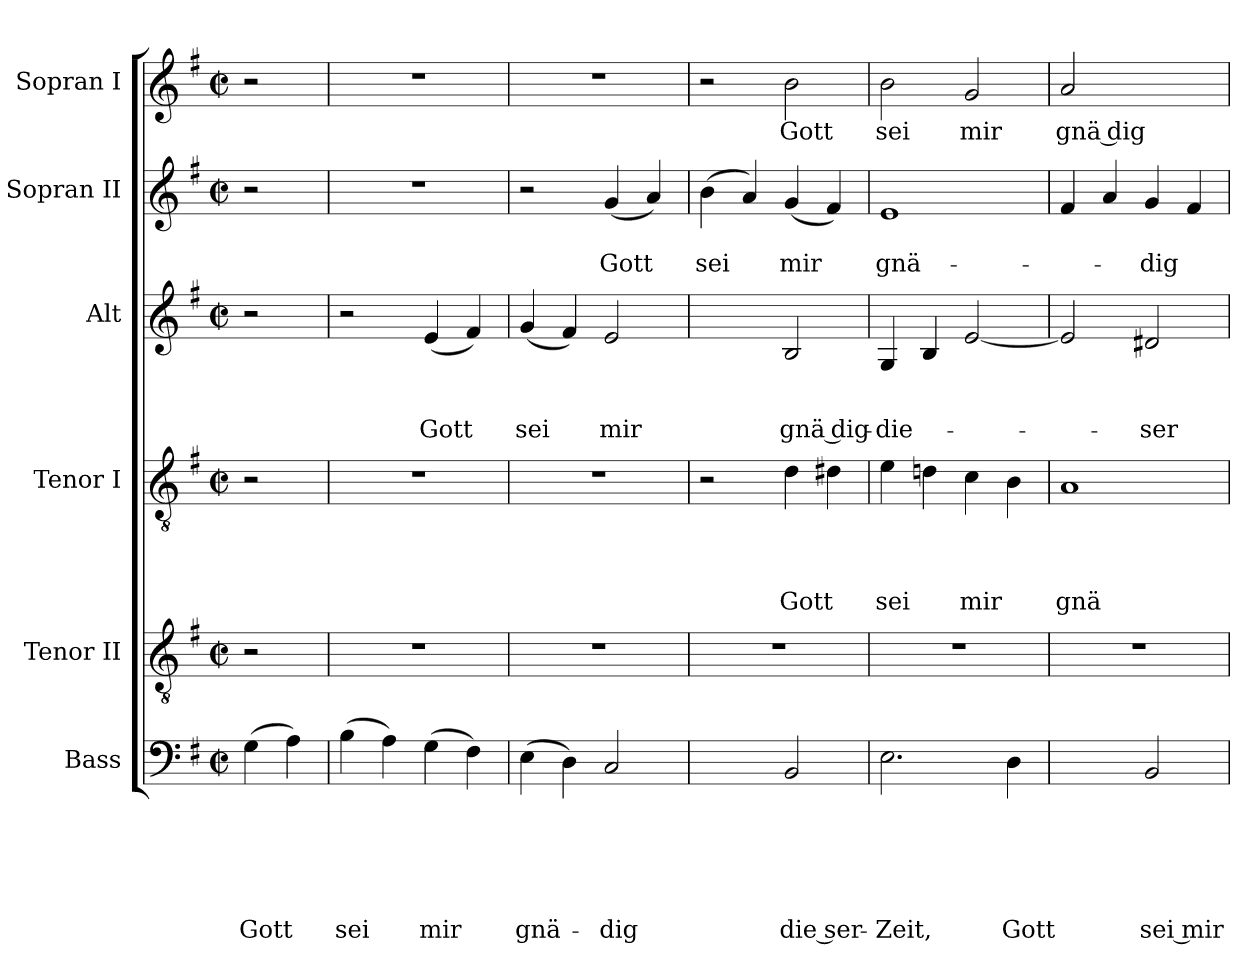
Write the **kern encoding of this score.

**kern	**text	**text	**text	**text	**text	**text	**kern	**kern	**text	**text	**text	**text	**kern	**text	**text	**text	**kern	**text	**text	**kern	**text
*part6	*part6	*part6	*part6	*part6	*part6	*part6	*part5	*part4	*part4	*part4	*part4	*part4	*part3	*part3	*part3	*part3	*part2	*part2	*part2	*part1	*part1
*staff6	*staff6	*staff6	*staff6	*staff6	*staff6	*staff6	*staff5	*staff4	*staff4	*staff4	*staff4	*staff4	*staff3	*staff3	*staff3	*staff3	*staff2	*staff2	*staff2	*staff1	*staff1
*I"Bass	*	*	*	*	*	*	*I"Tenor II	*I"Tenor I	*	*	*	*	*I"Alt	*	*	*	*I"Sopran II	*	*	*I"Sopran I	*
*clefF4	*	*	*	*	*	*	*clefGv2	*clefGv2	*	*	*	*	*clefG2	*	*	*	*clefG2	*	*	*clefG2	*
*k[f#]	*	*	*	*	*	*	*k[f#]	*k[f#]	*	*	*	*	*k[f#]	*	*	*	*k[f#]	*	*	*k[f#]	*
*G:	*	*	*	*	*	*	*G:	*G:	*	*	*	*	*G:	*	*	*	*G:	*	*	*G:	*
*M2/2	*	*	*	*	*	*	*M2/2	*M2/2	*	*	*	*	*M2/2	*	*	*	*M2/2	*	*	*M2/2	*
*met(c|)	*	*	*	*	*	*	*met(c|)	*met(c|)	*	*	*	*	*met(c|)	*	*	*	*met(c|)	*	*	*met(c|)	*
=1	=1	=1	=1	=1	=1	=1	=1	=1	=1	=1	=1	=1	=1	=1	=1	=1	=1	=1	=1	=1	=1
!	!	!	!	!	!	!LO:LY:b	!	!	!	!	!	!	!	!	!	!	!	!	!	!	!
(>4G\	.	.	.	.	.	Gott	2r	2r	.	.	.	.	2r	.	.	.	2r	.	.	2r	.
4A\)	.	.	.	.	.	.	.	.	.	.	.	.	.	.	.	.	.	.	.	.	.
=2	=2	=2	=2	=2	=2	=2	=2	=2	=2	=2	=2	=2	=2	=2	=2	=2	=2	=2	=2	=2	=2
!	!	!	!	!	!	!LO:LY:b	!	!	!	!	!	!	!	!	!	!	!	!	!	!	!
(>4B\	.	.	.	.	.	sei	1r	1r	.	.	.	.	2r	.	.	.	1r	.	.	1r	.
4A\)	.	.	.	.	.	.	.	.	.	.	.	.	.	.	.	.	.	.	.	.	.
!	!	!	!	!	!	!LO:LY:b	!	!	!	!	!	!	!	!	!	!LO:LY:b	!	!	!	!	!
(>4G\	.	.	.	.	.	mir	.	.	.	.	.	.	(<4e/	.	.	Gott	.	.	.	.	.
4F#\)	.	.	.	.	.	.	.	.	.	.	.	.	4f#/)	.	.	.	.	.	.	.	.
=3	=3	=3	=3	=3	=3	=3	=3	=3	=3	=3	=3	=3	=3	=3	=3	=3	=3	=3	=3	=3	=3
!	!	!	!	!	!	!LO:LY:b	!	!	!	!	!	!	!	!	!	!LO:LY:b	!	!	!	!	!
(>4E\	.	.	.	.	.	gnä-	1r	1r	.	.	.	.	(<4g/	.	.	sei	2r	.	.	1r	.
4D\)	.	.	.	.	.	.	.	.	.	.	.	.	4f#/)	.	.	.	.	.	.	.	.
!	!	!	!	!	!	!LO:LY:b	!	!	!	!	!	!	!	!	!	!LO:LY:b	!	!	!LO:LY:b	!	!
2C/	.	.	.	.	.	-dig	.	.	.	.	.	.	2e/	.	.	mir	(<4g/	.	Gott	.	.
.	.	.	.	.	.	.	.	.	.	.	.	.	.	.	.	.	4a/)	.	.	.	.
=4	=4	=4	=4	=4	=4	=4	=4	=4	=4	=4	=4	=4	=4	=4	=4	=4	=4	=4	=4	=4	=4
!	!	!	!	!	!	!	!	!	!	!	!	!	!	!	!	!	!	!	!LO:LY:b	!	!
2ryy	.	.	.	.	.	.	1r	2r	.	.	.	.	2ryy	.	.	.	(>4b\	.	sei	2r	.
.	.	.	.	.	.	.	.	.	.	.	.	.	.	.	.	.	4a/)	.	.	.	.
!	!	!	!	!	!	!LO:LY:b:rj	!	!	!	!	!	!LO:LY:b	!	!	!	!LO:LY:b:rj	!	!	!LO:LY:b	!	!LO:LY:b
2BB/	.	.	.	.	.	die ser-	.	4d\	.	.	.	Gott	2B/	.	.	gnä dig-	(<4g/	.	mir	2b\	Gott
.	.	.	.	.	.	.	.	4d#X\	.	.	.	.	.	.	.	.	4f#/)	.	.	.	.
=5	=5	=5	=5	=5	=5	=5	=5	=5	=5	=5	=5	=5	=5	=5	=5	=5	=5	=5	=5	=5	=5
!	!	!	!	!	!	!LO:LY:b	!	!	!	!	!	!LO:LY:b	!	!	!	!LO:LY:b	!	!	!LO:LY:b	!	!LO:LY:b
2.E\	.	.	.	.	.	-Zeit,	1r	4e\	.	.	.	sei	4G/	.	.	-die-	1e	.	gnä-	2b\	sei
.	.	.	.	.	.	.	.	4dn\	.	.	.	.	4B/	.	.	.	.	.	.	.	.
!	!	!	!	!	!	!	!	!	!	!	!	!LO:LY:b	!	!	!	!	!	!	!	!	!LO:LY:b
.	.	.	.	.	.	.	.	4c\	.	.	.	mir	[<2e/	.	.	.	.	.	.	2g/	mir
!	!	!	!	!	!	!LO:LY:b	!	!	!	!	!	!	!	!	!	!	!	!	!	!	!
4D\	.	.	.	.	.	Gott	.	4B\	.	.	.	.	.	.	.	.	.	.	.	.	.
!!LO:LB:g=z
=6	=6	=6	=6	=6	=6	=6	=6	=6	=6	=6	=6	=6	=6	=6	=6	=6	=6	=6	=6	=6	=6
!	!	!	!	!	!	!	!	!	!	!	!	!LO:LY:b	!	!	!	!	!	!	!	!	!LO:LY:b
2ryy	.	.	.	.	.	.	1r	1A	.	.	.	gnä-	2e/]	.	.	.	4f#/	.	.	2a/	gnä dig-
.	.	.	.	.	.	.	.	.	.	.	.	.	.	.	.	.	4a/	.	.	.	.
!	!	!	!	!	!	!LO:LY:b:rj	!	!	!	!	!	!	!	!	!	!LO:LY:b	!	!	!LO:LY:b	!	!
2BB/	.	.	.	.	.	sei mir	.	.	.	.	.	.	2d#X/	.	.	-ser	4g/	.	-dig	2ryy	.
.	.	.	.	.	.	.	.	.	.	.	.	.	.	.	.	.	4f#/	.	.	.	.
=	=	=	=	=	=	=	=	=	=	=	=	=	=	=	=	=	=	=	=	=	=
*-	*-	*-	*-	*-	*-	*-	*-	*-	*-	*-	*-	*-	*-	*-	*-	*-	*-	*-	*-	*-	*-
